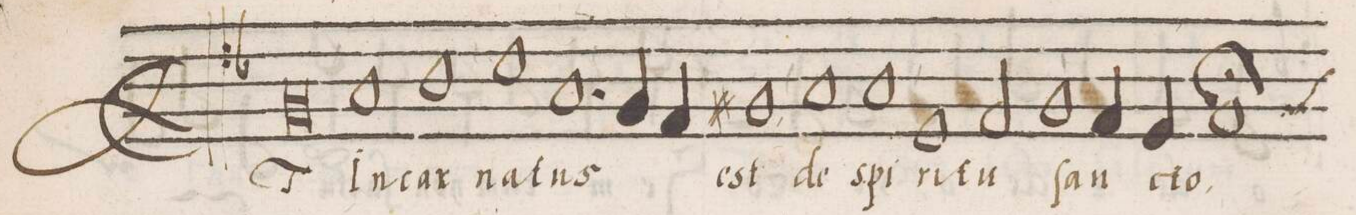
**kern	**text
*I"TENOR	*
*clefC4	*
*k[b-]	*
*met()	*
*M2/1	*
0F	ET
=71-	=71-
1G	in-
1A	-car-
=72-	=72-
1B-	-na-
1.G	-tus
=73-	=73-
4F/	.
4E/	.
1F#X	est
=74-	=74-
1G	de
1G	spi-
=75-	=75-
1D	-ri-
2E/	-tu
1F	ſan-
=76-	=76-
4E/	.
4D/	-cto.
*custos:F	*
1E;	.
=77-	=77-
*-	*-
